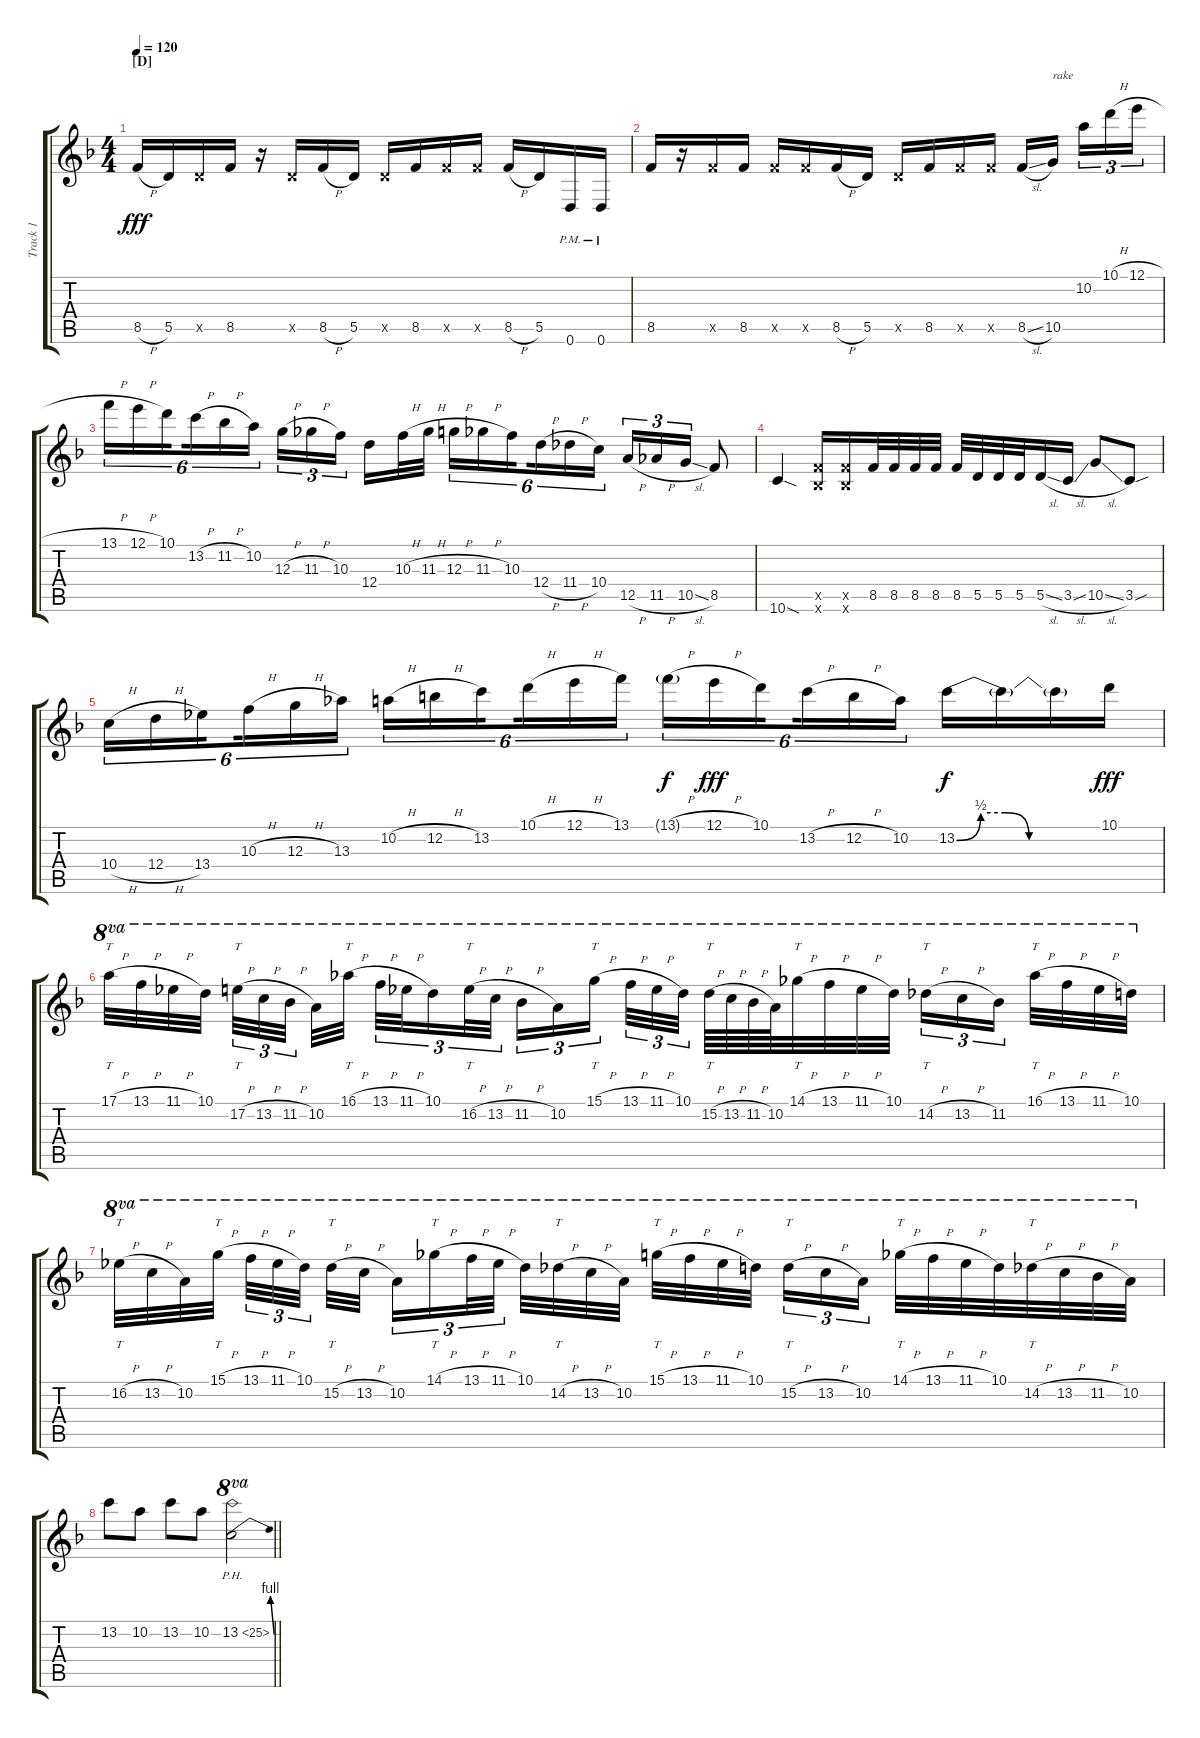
\track ("Track 1" "Track 1") {instrument distortionguitar}
\staff {score tabs}
\tuning (E4 B3 G3 D3 A2 D2) {hide}
\ts (4 4)
\section ("" "[D]")
\tempo 120
\clef g2
\ks f
8.5{h}.16{dy fff} 5.5.16 5.5{x}.16 8.5.16 r.16 5.5{x}.16 8.5{h}.16 5.5.16 5.5{x}.16 8.5.16 8.5{x}.16 8.5{x}.16 8.5{h}.16 5.5.16 0.6{pm}.16 0.6{pm}.16 |
8.5.16 r.16 8.5{x}.16 8.5.16 8.5{x}.16 8.5{x}.16 8.5{h}.16 5.5.16 5.5{x}.16 8.5.16 8.5{x}.16 8.5{x}.16 8.5{sl}.16 10.5.16{txt "rake" beam splitsecondary} 10.2.16{tu (3 2)} 10.1{h}.16{tu (3 2)} 12.1{h}.16{tu (3 2)} |
13.1{h}.16{tu (6 4)} 12.1{h}.16{tu (6 4)} 10.1.16{tu (6 4) beam splitsecondary} 13.2{h}.16{tu (6 4)} 11.2{h}.16{tu (6 4)} 10.2.16{tu (6 4)} 12.3{h}.16{tu (3 2)} 11.3{h}.16{tu (3 2)} 10.3.16{tu (3 2) beam splitsecondary} 12.4.16 10.3{h}.32 11.3{h}.32 12.3{h}.16{tu (6 4)} 11.3{h}.16{tu (6 4)} 10.3.16{tu (6 4) beam splitsecondary} 12.4{h}.16{tu (6 4)} 11.4{h}.16{tu (6 4)} 10.4.16{tu (6 4)} 12.5{h}.16{tu (3 2)} 11.5{h}.16{tu (3 2)} 10.5{sl}.16{tu (3 2)} 8.5.8 |
10.6{sod}.4 (8.5{x} 8.6{x}).16 (8.5{x} 8.6{x}).16 8.5.32 8.5.32 8.5.32 8.5.32 8.5.32 5.5.32 5.5.32 5.5.32 5.5{sl}.16 3.5{sl}.16 10.5{sl}.8 3.5{sou}.8 |
10.4{h}.16{tu (6 4)} 12.4{h}.16{tu (6 4)} 13.4.16{tu (6 4) beam splitsecondary} 10.3{h}.16{tu (6 4)} 12.3{h}.16{tu (6 4)} 13.3.16{tu (6 4)} 10.2{h}.16{tu (6 4)} 12.2{h}.16{tu (6 4)} 13.2.16{tu (6 4) beam splitsecondary} 10.1{h}.16{tu (6 4)} 12.1{h}.16{tu (6 4)} 13.1.16{tu (6 4)} 13.1{h g}.16{tu (6 4) dy f} 12.1{h}.16{tu (6 4) dy fff} 10.1.16{tu (6 4) beam splitsecondary} 13.2{h}.16{tu (6 4)} 12.2{h}.16{tu (6 4)} 10.2.16{tu (6 4)} 13.2{be (custom 0 0 10 2 20 2 30 0 60 0)}.16{dy f} 13.2{t}.16 13.2{t}.16 10.1.16{dy fff} |
17.1{h}.32{tt ot 8va} 13.1{h}.32{ot 8va} 11.1{h}.32{ot 8va} 10.1.32{ot 8va beam splitsecondary} 17.2{h}.32{tt tu (3 2) ot 8va} 13.2{h}.32{tu (3 2) ot 8va} 11.2{h}.32{tu (3 2) ot 8va beam splitsecondary} 10.2.32{ot 8va} 16.1{h}.32{tt ot 8va} 13.1{h}.32{tu (3 2) ot 8va} 11.1{h}.32{tu (3 2) ot 8va} 10.1.16{tu (3 2) ot 8va} 16.2{h}.32{tt tu (3 2) ot 8va} 13.2{h}.32{tu (3 2) ot 8va beam splitsecondary} 11.2{h}.16{tu (3 2) ot 8va} 10.2.16{tu (3 2) ot 8va} 15.1{h}.16{tt tu (3 2) ot 8va} 13.1{h}.32{tu (3 2) ot 8va} 11.1{h}.32{tu (3 2) ot 8va} 10.1.32{tu (3 2) ot 8va beam splitsecondary} 15.2{h}.64{tt ot 8va} 13.2{h}.64{ot 8va} 11.2{h}.64{ot 8va} 10.2.64{ot 8va} 14.1{h}.32{tt ot 8va} 13.1{h}.32{ot 8va} 11.1{h}.32{ot 8va} 10.1.32{ot 8va} 14.2{h}.16{tt tu (3 2) ot 8va} 13.2{h}.16{tu (3 2) ot 8va} 11.2.16{tu (3 2) ot 8va beam splitsecondary} 16.1{h}.32{tt ot 8va} 13.1{h}.32{ot 8va} 11.1{h}.32{ot 8va} 10.1.32{ot 8va} |
16.2{h}.32{tt ot 8va} 13.2{h}.32{ot 8va} 10.2.32{ot 8va} 15.1{h}.32{tt ot 8va beam splitsecondary} 13.1{h}.32{tu (3 2) ot 8va} 11.1{h}.32{tu (3 2) ot 8va} 10.1.32{tu (3 2) ot 8va beam splitsecondary} 15.2{h}.32{tt ot 8va} 13.2{h}.32{ot 8va} 10.2.16{tu (3 2) ot 8va} 14.1{h}.16{tt tu (3 2) ot 8va} 13.1{h}.32{tu (3 2) ot 8va} 11.1{h}.32{tu (3 2) ot 8va beam splitsecondary} 10.1.32{ot 8va} 14.2{h}.32{tt ot 8va} 13.2{h}.32{ot 8va} 10.2.32{ot 8va} 15.1{h}.32{tt ot 8va} 13.1{h}.32{ot 8va} 11.1{h}.32{ot 8va} 10.1.32{ot 8va beam splitsecondary} 15.2{h}.16{tt tu (3 2) ot 8va} 13.2{h}.16{tu (3 2) ot 8va} 10.2.16{tu (3 2) ot 8va} 14.1{h}.32{tt ot 8va} 13.1{h}.32{ot 8va} 11.1{h}.32{ot 8va} 10.1.32{ot 8va} 14.2{h}.32{tt ot 8va} 13.2{h}.32{ot 8va} 11.2{h}.32{ot 8va} 10.2.32{ot 8va} |
\barLineRight lightlight
13.2.8 10.2.8 13.2.8 10.2.8 13.2{be (bend 0 0 60 4) ph 12}.2{ot 8va}
